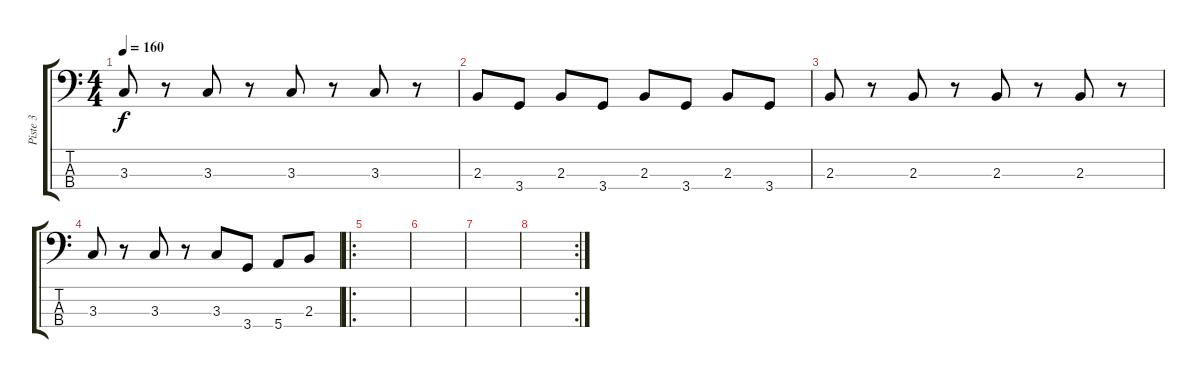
\track ("Piste 3" "Piste 3") {instrument electricbassfinger}
\staff {score tabs}
\tuning (G2 D2 A1 E1) {hide}
\ts (4 4)
\tempo 160
\clef f4
\ks c
3.3.8{dy f} r.8 3.3.8 r.8 3.3.8 r.8 3.3.8 r.8 |
2.3.8 3.4.8 2.3.8 3.4.8 2.3.8 3.4.8 2.3.8 3.4.8 |
2.3.8 r.8 2.3.8 r.8 2.3.8 r.8 2.3.8 r.8 |
3.3.8 r.8 3.3.8 r.8 3.3.8 3.4.8 5.4.8 2.3.8 |
\ro
|
|
|
\rc 2
